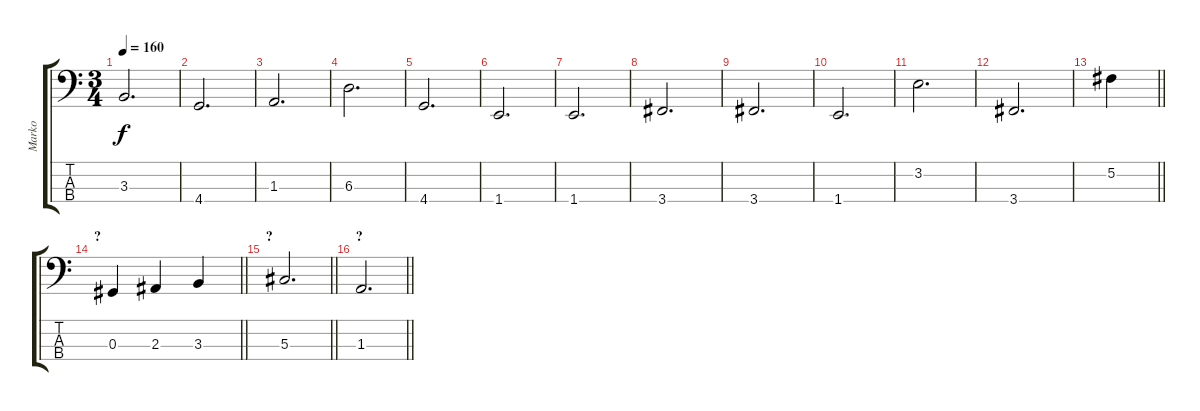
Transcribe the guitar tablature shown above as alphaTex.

\track ("Marko" "Marko") {instrument electricbasspick}
\staff {score tabs}
\tuning (Gb2 Db2 Ab1 Eb1) {hide}
\ts (3 4)
\tempo 160
\clef f4
\ks c
3.3.2{d dy f} |
4.4.2{d} |
1.3.2{d} |
6.3.2{d} |
4.4.2{d} |
1.4.2{d} |
1.4.2{d} |
3.4.2{d} |
3.4.2{d} |
1.4.2{d} |
3.2.2{d} |
3.4.2{d} |
\barLineRight lightlight
5.2.4 |
\section ("" "?")
\barLineRight lightlight
0.3.4 2.3.4 3.3.4 |
\section ("" "?")
\barLineRight lightlight
5.3.2{d} |
\section ("" "?")
\barLineRight lightlight
1.3.2{d}
